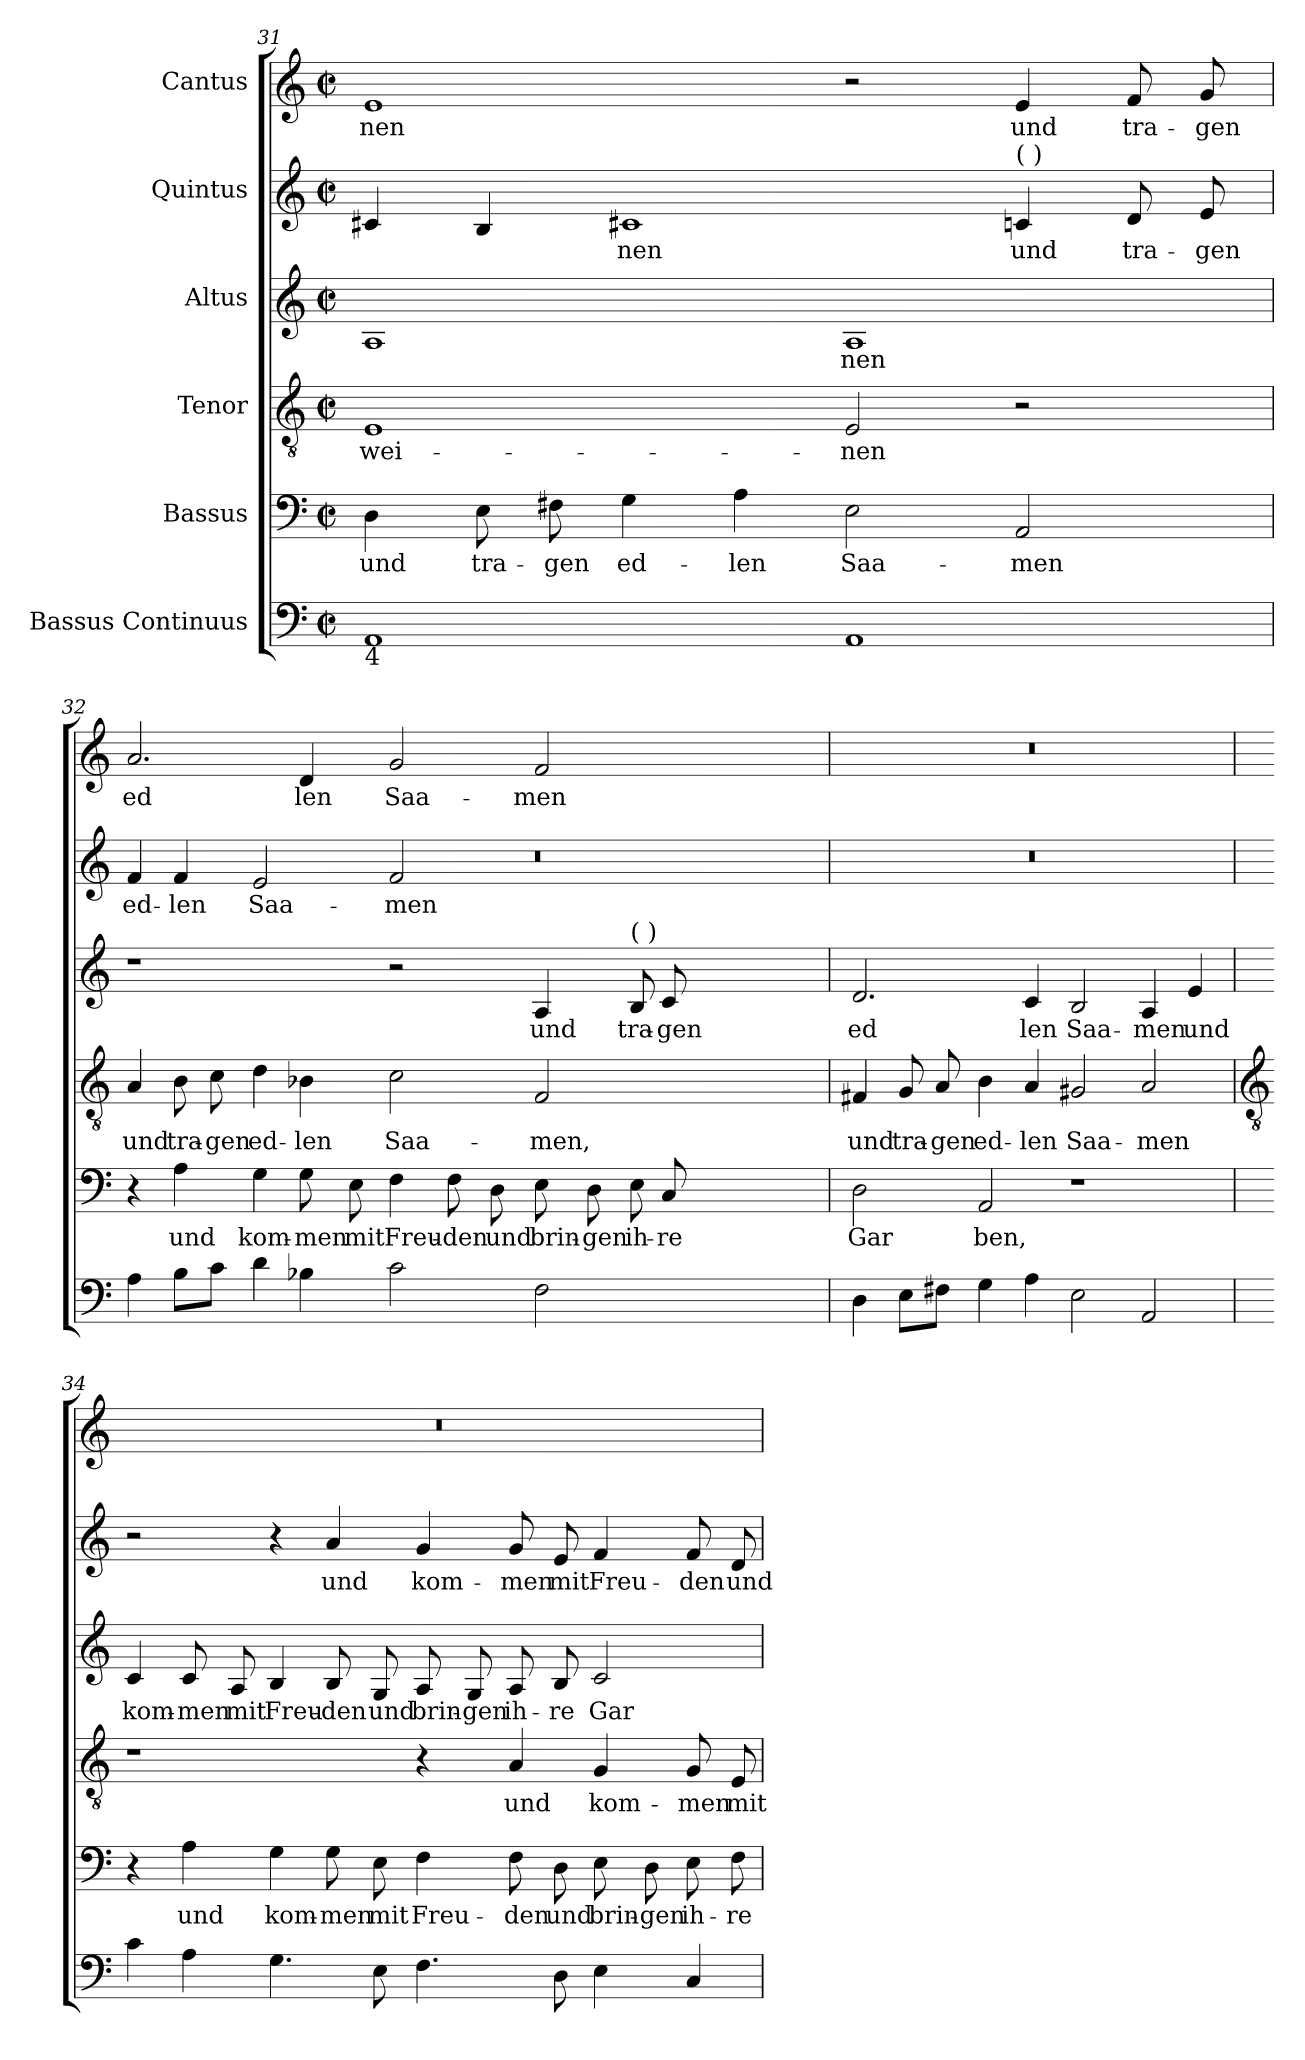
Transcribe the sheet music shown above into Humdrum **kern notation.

**kern	**kern	**text	**kern	**text	**kern	**text	**kern	**text	**kern	**text
*part6	*part5	*part5	*part4	*part4	*part3	*part3	*part2	*part2	*part1	*part1
*staff6	*staff5	*staff5	*staff4	*staff4	*staff3	*staff3	*staff2	*staff2	*staff1	*staff1
*I"Bassus Continuus	*I"Bassus	*	*I"Tenor	*	*I"Altus	*	*I"Quintus	*	*I"Cantus	*
*clefF4	*clefF4	*	*clefGv2	*	*clefG2	*	*clefG2	*	*clefG2	*
*k[]	*k[]	*	*k[]	*	*k[]	*	*k[]	*	*k[]	*
*C:	*C:	*	*C:	*	*C:	*	*C:	*	*C:	*
*M4/2	*M4/2	*	*M4/2	*	*M4/2	*	*M4/2	*	*M4/2	*
*met(c|)	*met(c|)	*	*met(c|)	*	*met(c|)	*	*met(c|)	*	*met(c|)	*
=31A	=31A	=31A	=31A	=31A	=31A	=31A	=31A	=31A	=31A	=31A
!LO:TX:b:t=4	!	!	!	!	!	!	!	!	!	!
!	!	!LO:LY:b	!	!LO:LY:b	!	!	!	!	!	!LO:LY:b
1AA	4D	und	1E	wei-	1A	.	4c#X	.	1e	-nen
!	!	!LO:LY:b	!	!	!	!	!	!	!	!
.	8E	tra-	.	.	.	.	4B	.	.	.
!	!	!LO:LY:b	!	!	!	!	!	!	!	!
.	8F#X	-gen	.	.	.	.	.	.	.	.
!	!	!LO:LY:b	!	!	!	!	!	!LO:LY:b	!	!
.	4G	ed-	.	.	.	.	1c#X	nen	.	.
!	!	!LO:LY:b	!	!	!	!	!	!	!	!
.	4A	-len	.	.	.	.	.	.	.	.
!	!	!LO:LY:b	!	!LO:LY:b	!	!LO:LY:b	!	!	!	!
1AA	2E	Saa-	2E	-nen	1A	nen	.	.	2r	.
!	!	!	!	!	!	!	!LO:TX:a:t=(  )	!	!	!
!	!	!LO:LY:b	!	!	!	!	!	!LO:LY:b	!	!LO:LY:b
.	2AA	-men	2r	.	.	.	4cn	und	4e	und
!	!	!	!	!	!	!	!	!LO:LY:b	!	!LO:LY:b
.	.	.	.	.	.	.	8d	tra-	8f	tra-
!	!	!	!	!	!	!	!	!LO:LY:b	!	!LO:LY:b
.	.	.	.	.	.	.	8e	-gen	8g	-gen
!!LO:LB:g=z
=32A	=32A	=32A	=32A	=32A	=32A	=32A	=32A	=32A	=32A	=32A
!	!	!	!	!LO:LY:b	!	!	!	!LO:LY:b	!	!LO:LY:b
4A	4r	.	4A	und	1r	.	4f	ed-	2.a	ed
!	!	!LO:LY:b	!	!LO:LY:b	!	!	!	!LO:LY:b	!	!
8BL	4A	und	8B	tra-	.	.	4f	-len	.	.
!	!	!	!	!LO:LY:b	!	!	!	!	!	!
8cJ	.	.	8c	-gen	.	.	.	.	.	.
!	!	!LO:LY:b	!	!LO:LY:b	!	!	!	!LO:LY:b	!	!
4d	4G	kom-	4d	ed-	.	.	2e	Saa-	.	.
!	!	!LO:LY:b	!	!LO:LY:b	!	!	!	!	!	!LO:LY:b
4B-X	8G	-men	4B-X	-len	.	.	.	.	4d	len
!	!	!LO:LY:b	!	!	!	!	!	!	!	!
.	8E	mit	.	.	.	.	.	.	.	.
!	!	!LO:LY:b	!	!LO:LY:b	!	!	!	!LO:LY:b	!	!LO:LY:b
2c	4F	Freu-	2c	Saa-	2r	.	2f	-men	2g	Saa-
!	!	!LO:LY:b	!	!	!	!	!	!	!	!
.	8F	-den	.	.	.	.	.	.	.	.
!	!	!LO:LY:b	!	!	!	!	!	!	!	!
.	8D	und	.	.	.	.	.	.	.	.
!	!	!LO:LY:b	!	!LO:LY:b	!	!LO:LY:b	!	!	!	!LO:LY:b
2F	8E	brin-	2F	-men,	4A	und	0r	.	2f	-men
!	!	!LO:LY:b	!	!	!	!	!	!	!	!
.	8D	-gen	.	.	.	.	.	.	.	.
!	!	!	!	!	!LO:TX:a:t=(  )	!	!	!	!	!
!	!	!LO:LY:b	!	!	!	!LO:LY:b	!	!	!	!
.	8E	ih-	.	.	8B	tra-	.	.	.	.
!	!	!LO:LY:b	!	!	!	!LO:LY:b	!	!	!	!
.	8C	-re	.	.	8c	-gen	.	.	.	.
1.ryy	1.ryy	.	1.ryy	.	1.ryy	.	.	.	1.ryy	.
!!LO:LB:g=z
=33A	=33A	=33A	=33A	=33A	=33A	=33A	=33A	=33A	=33A	=33A
!	!	!LO:LY:b	!	!LO:LY:b	!	!LO:LY:b	!	!	!	!
4D	2D	Gar	4F#X	und	2.d	ed	0r	.	0r	.
!	!	!	!	!LO:LY:b	!	!	!	!	!	!
8EL	.	.	8G	tra-	.	.	.	.	.	.
!	!	!	!	!LO:LY:b	!	!	!	!	!	!
8F#XJ	.	.	8A	-gen	.	.	.	.	.	.
!	!	!LO:LY:b	!	!LO:LY:b	!	!	!	!	!	!
4G	2AA	ben,	4B	ed-	.	.	.	.	.	.
!	!	!	!	!LO:LY:b	!	!LO:LY:b	!	!	!	!
4A	.	.	4A	-len	4c	len	.	.	.	.
!	!	!	!	!LO:LY:b	!	!LO:LY:b	!	!	!	!
2E	1r	.	2G#X	Saa-	2B	Saa-	.	.	.	.
!	!	!	!	!LO:LY:b	!	!LO:LY:b	!	!	!	!
2AA	.	.	2A	-men	4A	-men	.	.	.	.
!	!	!	!	!	!	!LO:LY:b	!	!	!	!
.	.	.	.	.	4e	und	.	.	.	.
!!LO:LB:g=z
=34	=34	=34	=34	=34	=34	=34	=34	=34	=34	=34
*	*	*	*clefGv2	*	*	*	*	*	*	*
!	!	!	!	!	!	!LO:LY:b	!	!	!	!
4c	4r	.	1r	.	4c	kom-	2r	.	0r	.
!	!	!LO:LY:b	!	!	!	!LO:LY:b	!	!	!	!
4A	4A	und	.	.	8c	-men	.	.	.	.
!	!	!	!	!	!	!LO:LY:b	!	!	!	!
.	.	.	.	.	8A	mit	.	.	.	.
!	!	!LO:LY:b	!	!	!	!LO:LY:b	!	!	!	!
4.G	4G	kom-	.	.	4B	Freu-	4r	.	.	.
!	!	!LO:LY:b	!	!	!	!LO:LY:b	!	!LO:LY:b	!	!
.	8G	-men	.	.	8B	-den	4a	und	.	.
!	!	!LO:LY:b	!	!	!	!LO:LY:b	!	!	!	!
8E	8E	mit	.	.	8G	und	.	.	.	.
!	!	!LO:LY:b	!	!	!	!LO:LY:b	!	!LO:LY:b	!	!
4.F	4F	Freu-	4r	.	8A	brin-	4g	kom-	.	.
!	!	!	!	!	!	!LO:LY:b	!	!	!	!
.	.	.	.	.	8G	-gen	.	.	.	.
!	!	!LO:LY:b	!	!LO:LY:b	!	!LO:LY:b	!	!LO:LY:b	!	!
.	8F	-den	4A	und	8A	ih-	8g	-men	.	.
!	!	!LO:LY:b	!	!	!	!LO:LY:b	!	!LO:LY:b	!	!
8D	8D	und	.	.	8B	-re	8e	mit	.	.
!	!	!LO:LY:b	!	!LO:LY:b	!	!LO:LY:b	!	!LO:LY:b	!	!
4E	8E	brin-	4G	kom-	2c	Gar	4f	Freu-	.	.
!	!	!LO:LY:b	!	!	!	!	!	!	!	!
.	8D	-gen	.	.	.	.	.	.	.	.
!	!	!LO:LY:b	!	!LO:LY:b	!	!	!	!LO:LY:b	!	!
4C	8E	ih-	8G	-men	.	.	8f	-den	.	.
!	!	!LO:LY:b	!	!LO:LY:b	!	!	!	!LO:LY:b	!	!
.	8F	-re	8E	mit	.	.	8d	und	.	.
=	=	=	=	=	=	=	=	=	=	=
*-	*-	*-	*-	*-	*-	*-	*-	*-	*-	*-
